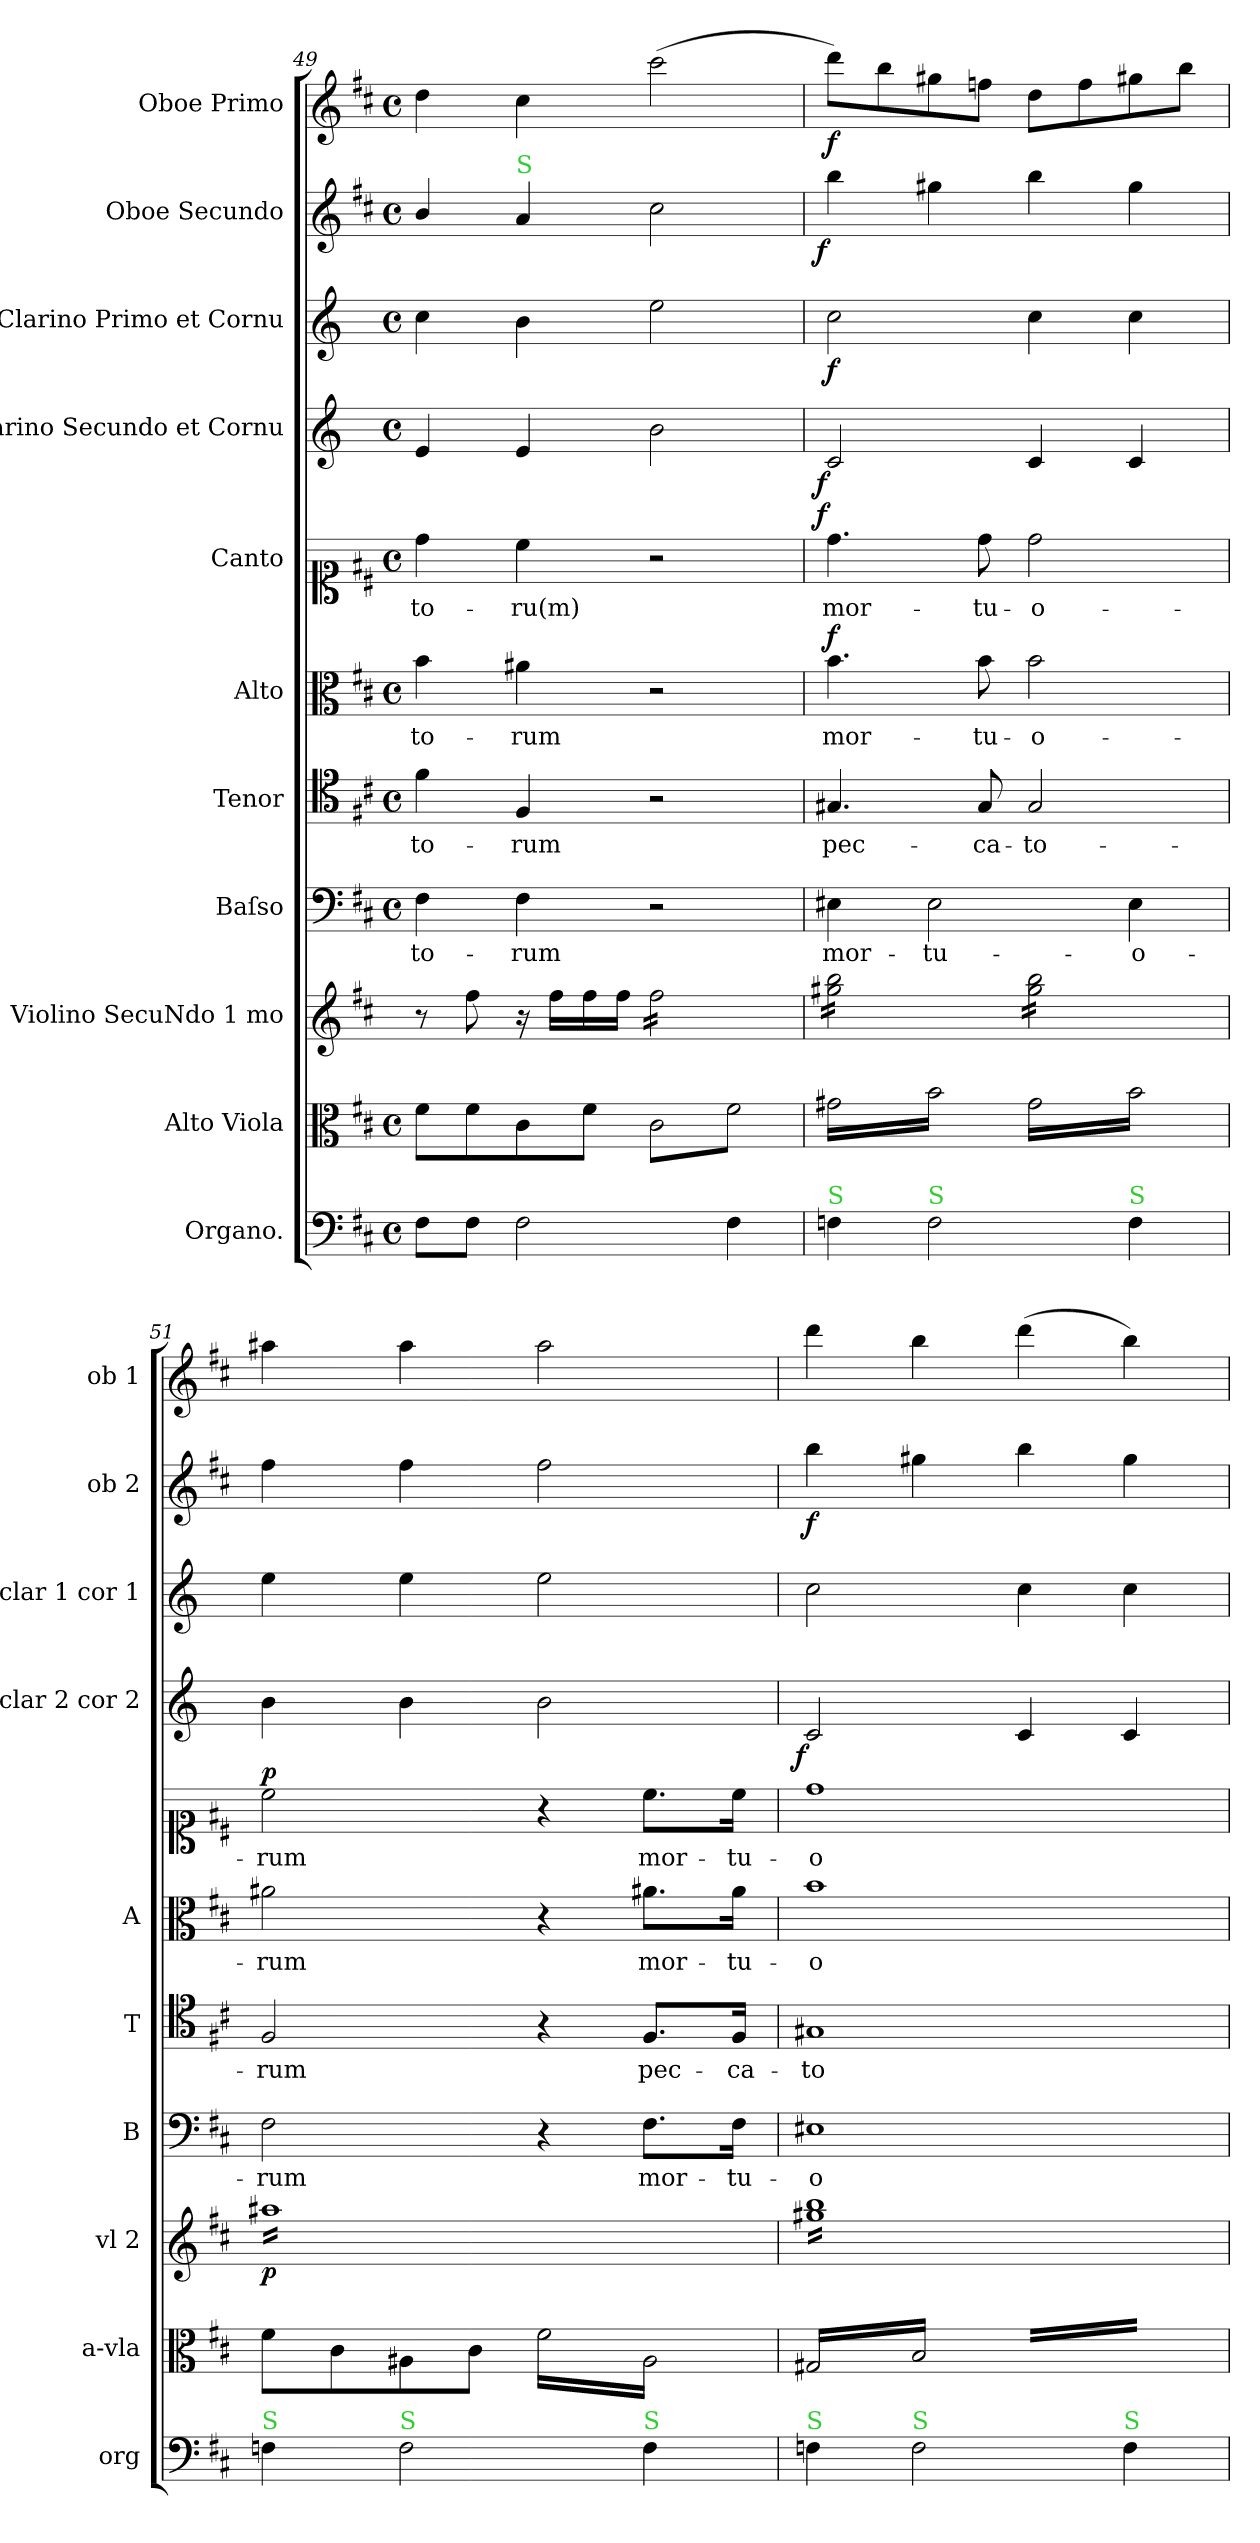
**kern	**kern	**kern	**dynam	**kern	**text	**kern	**text	**kern	**text	**dynam	**kern	**text	**dynam	**kern	**dynam	**kern	**dynam	**kern	**dynam	**kern	**dynam
*part11	*part10	*part9	*part9	*part8	*part8	*part7	*part7	*part6	*part6	*part6	*part5	*part5	*part5	*part4	*part4	*part3	*part3	*part2	*part2	*part1	*part1
*staff11	*staff10	*staff9	*staff9	*staff8	*staff8	*staff7	*staff7	*staff6	*staff6	*staff6	*staff5	*staff5	*staff5	*staff4	*staff4	*staff3	*staff3	*staff2	*staff2	*staff1	*staff1
*I"Organo.	*I"Alto Viola	*I"Violino SecuNdo 1 mo	*	*I"Baſso	*	*I"Tenor	*	*I"Alto	*	*	*I"Canto	*	*	*I"Clarino Secundo et Cornu	*	*I"Clarino Primo et Cornu	*	*I"Oboe Secundo	*	*I"Oboe Primo	*
*I'org	*I'a-vla	*I'vl 2	*	*I'B	*	*I'T	*	*I'A	*	*	*	*	*	*I'clar 2 cor 2	*	*I'clar 1 cor 1	*	*I'ob 2	*	*I'ob 1	*
*clefF4	*clefC3	*clefG2	*	*clefF4	*	*clefC4	*	*clefC3	*	*	*clefC1	*	*	*clefG2	*	*clefG2	*	*clefG2	*	*clefG2	*
*	*	*	*	*	*	*	*	*	*	*	*	*	*	*ITrd6c10	*	*ITrd6c10	*	*	*	*	*
*k[f#c#]	*k[f#c#]	*k[f#c#]	*	*k[f#c#]	*	*k[f#c#]	*	*k[f#c#]	*	*	*k[f#c#]	*	*	*k[f#c#]	*	*k[f#c#]	*	*k[f#c#]	*	*k[f#c#]	*
*D:	*D:	*D:	*	*D:	*	*D:	*	*D:	*	*	*D:	*	*	*D:	*	*D:	*	*D:	*	*D:	*
*M4/4	*M4/4	*	*	*M4/4	*	*M4/4	*	*M4/4	*	*	*M4/4	*	*	*M4/4	*	*M4/4	*	*M4/4	*	*M4/4	*
*met(c)	*met(c)	*	*	*met(c)	*	*met(c)	*	*met(c)	*	*	*met(c)	*	*	*met(c)	*	*met(c)	*	*met(c)	*	*met(c)	*
=49	=49	=49	=49	=49	=49	=49	=49	=49	=49	=49	=49	=49	=49	=49	=49	=49	=49	=49	=49	=49	=49
!	!	!	!	!	!	!	!LO:LY:i	!	!LO:LY:i	!	!	!LO:LY:i	!	!	!	!	!	!	!	!	!
8F#\L	8f#\L	8r	.	4F#\	-to-	4f#\	-to-	4b\	-to-	.	4dd\	-to-	.	4F#/	.	4d\	.	4b/	.	4dd\	.
8F#\J	8f#\	8ff#\	.	.	.	.	.	.	.	.	.	.	.	.	.	.	.	.	.	.	.
!	!	!	!	!	!	!	!	!	!	!	!	!	!	!	!	!	!	!LO:TX:a:color=limegreen:t=S	!	!	!
!	!	!	!	!	!	!	!LO:LY:i	!	!LO:LY:i	!	!	!LO:LY:i	!	!	!	!	!	!	!	!	!
2F#\	8c#\	16r	.	4F#\	-rum	4F#/	-rum	4a#X\	-rum	.	4cc#\	-ru(m)	.	4F#/	.	4c#\	.	4a/	.	4cc#\	.
.	.	16ff#\LL	.	.	.	.	.	.	.	.	.	.	.	.	.	.	.	.	.	.	.
.	8f#\J	16ff#\	.	.	.	.	.	.	.	.	.	.	.	.	.	.	.	.	.	.	.
.	.	16ff#\JJ	.	.	.	.	.	.	.	.	.	.	.	.	.	.	.	.	.	.	.
*	*tremolo	*	*	*	*	*	*	*	*	*	*	*	*	*	*	*	*	*	*	*	*
*	*	*tremolo	*	*	*	*	*	*	*	*	*	*	*	*	*	*	*	*	*	*	*
.	8c#\L	16ff#\LL	.	2r	.	2r	.	2r	.	.	2r	.	.	2c#\	.	2f#\	.	2cc#\	.	(2ccc#\	.
.	.	16ff#\	.	.	.	.	.	.	.	.	.	.	.	.	.	.	.	.	.	.	.
.	8f#\	16ff#\	.	.	.	.	.	.	.	.	.	.	.	.	.	.	.	.	.	.	.
.	.	16ff#\	.	.	.	.	.	.	.	.	.	.	.	.	.	.	.	.	.	.	.
4F#\	8c#\	16ff#\	.	.	.	.	.	.	.	.	.	.	.	.	.	.	.	.	.	.	.
.	.	16ff#\	.	.	.	.	.	.	.	.	.	.	.	.	.	.	.	.	.	.	.
.	8f#\J	16ff#\	.	.	.	.	.	.	.	.	.	.	.	.	.	.	.	.	.	.	.
.	.	16ff#\JJ	.	.	.	.	.	.	.	.	.	.	.	.	.	.	.	.	.	.	.
=50	=50	=50	=50	=50	=50	=50	=50	=50	=50	=50	=50	=50	=50	=50	=50	=50	=50	=50	=50	=50	=50
!LO:TX:a:color=limegreen:t=S	!	!	!	!	!	!	!	!	!	!	!	!	!	!	!	!	!	!	!	!	!
!	!	!	!	!	!	!	!LO:LY:i	!	!	!LO:DY:b	!	!	!LO:DY:a:rj	!	!LO:DY:rj	!	!	!	!LO:DY:rj	!	!
4Fn\	16g#X\LL	16gg#X\ 16bb\LL	fr	4E#X\	mor-	4.G#X/	pec-	4.b\	mor-	f	4.dd\	mor-	f.	2D/	f	2d\	f.	4bb\	f.	8ddd\L)	f.
.	16b\	16gg#X\ 16bb\	.	.	.	.	.	.	.	.	.	.	.	.	.	.	.	.	.	.	.
.	16g#X\	16gg#X\ 16bb\	.	.	.	.	.	.	.	.	.	.	.	.	.	.	.	.	.	8bb\	.
.	16b\	16gg#X\ 16bb\	.	.	.	.	.	.	.	.	.	.	.	.	.	.	.	.	.	.	.
!LO:TX:a:color=limegreen:t=S	!	!	!	!	!	!	!	!	!	!	!	!	!	!	!	!	!	!	!	!	!
2F\	16g#X\	16gg#X\ 16bb\	.	2E#\	tu-	.	.	.	.	.	.	.	.	.	.	.	.	4gg#X\	.	8gg#X\	.
.	16b\	16gg#X\ 16bb\	.	.	.	.	.	.	.	.	.	.	.	.	.	.	.	.	.	.	.
!	!	!	!	!	!	!	!LO:LY:i	!	!	!	!	!	!	!	!	!	!	!	!	!	!
.	16g#X\	16gg#X\ 16bb\	.	.	.	8G#/	-ca-	8b\	-tu-	.	8dd\	-tu-	.	.	.	.	.	.	.	8ffn\J	.
.	16b\JJ	16gg#X\ 16bb\JJ	.	.	.	.	.	.	.	.	.	.	.	.	.	.	.	.	.	.	.
!	!	!	!	!	!	!	!LO:LY:i	!	!	!	!	!	!	!	!	!	!	!	!	!	!
.	16g#\LL	16gg#\ 16bb\LL	.	.	.	2G#/	-to-	2b\	-o-	.	2dd\	-o-	.	4D/	.	4d\	.	4bb\	.	8dd\L	.
.	16b\	16gg#\ 16bb\	.	.	.	.	.	.	.	.	.	.	.	.	.	.	.	.	.	.	.
.	16g#\	16gg#\ 16bb\	.	.	.	.	.	.	.	.	.	.	.	.	.	.	.	.	.	8ff\	.
.	16b\	16gg#\ 16bb\	.	.	.	.	.	.	.	.	.	.	.	.	.	.	.	.	.	.	.
!LO:TX:a:color=limegreen:t=S	!	!	!	!	!	!	!	!	!	!	!	!	!	!	!	!	!	!	!	!	!
4F\	16g#\	16gg#\ 16bb\	.	4E#\	-o-	.	.	.	.	.	.	.	.	4D/	.	4d\	.	4gg#\	.	8gg#X\	.
.	16b\	16gg#\ 16bb\	.	.	.	.	.	.	.	.	.	.	.	.	.	.	.	.	.	.	.
.	16g#\	16gg#\ 16bb\	.	.	.	.	.	.	.	.	.	.	.	.	.	.	.	.	.	8bb\J	.
.	16b\JJ	16gg#\ 16bb\JJ	.	.	.	.	.	.	.	.	.	.	.	.	.	.	.	.	.	.	.
*	*Xtremolo	*	*	*	*	*	*	*	*	*	*	*	*	*	*	*	*	*	*	*	*
=51	=51	=51	=51	=51	=51	=51	=51	=51	=51	=51	=51	=51	=51	=51	=51	=51	=51	=51	=51	=51	=51
!LO:TX:a:color=limegreen:t=S	!	!	!	!	!	!	!	!	!	!	!	!	!	!	!	!	!	!	!	!	!
!	!	!	!	!	!	!	!LO:LY:i	!	!	!	!	!	!LO:DY:a	!	!	!	!	!	!	!	!
4Fn\	8f#\L	16aa#X\LL	p	2F#\	-rum	2F#/	-rum	2a#X\	-rum	.	2cc#\	-rum	p.	4c#\	po	4f#\	po	4ff#\	po.	4aa#X\	po
.	.	16aa#X\	.	.	.	.	.	.	.	.	.	.	.	.	.	.	.	.	.	.	.
.	8c#\	16aa#X\	.	.	.	.	.	.	.	.	.	.	.	.	.	.	.	.	.	.	.
.	.	16aa#X\	.	.	.	.	.	.	.	.	.	.	.	.	.	.	.	.	.	.	.
!LO:TX:a:color=limegreen:t=S	!	!	!	!	!	!	!	!	!	!	!	!	!	!	!	!	!	!	!	!	!
2F\	8A#X\	16aa#X\	.	.	.	.	.	.	.	.	.	.	.	4c#\	.	4f#\	.	4ff#\	.	4aa#\	.
.	.	16aa#X\	.	.	.	.	.	.	.	.	.	.	.	.	.	.	.	.	.	.	.
.	8c#\J	16aa#X\	.	.	.	.	.	.	.	.	.	.	.	.	.	.	.	.	.	.	.
.	.	16aa#X\	.	.	.	.	.	.	.	.	.	.	.	.	.	.	.	.	.	.	.
!	!LO:TX:a:color=crimson:t=⚠	!	!	!	!	!	!	!	!	!	!	!	!	!	!	!	!	!	!	!	!
*	*tremolo	*	*	*	*	*	*	*	*	*	*	*	*	*	*	*	*	*	*	*	*
.	16f#\LL	16aa#X\	.	4r	.	4r	.	4r	.	.	4r	.	.	2c#\	.	2f#\	.	2ff#\	.	2aa#\	.
.	16A#\	16aa#X\	.	.	.	.	.	.	.	.	.	.	.	.	.	.	.	.	.	.	.
.	16f#\	16aa#X\	.	.	.	.	.	.	.	.	.	.	.	.	.	.	.	.	.	.	.
.	16A#\	16aa#X\	.	.	.	.	.	.	.	.	.	.	.	.	.	.	.	.	.	.	.
!LO:TX:a:color=limegreen:t=S	!	!	!	!	!	!	!	!	!	!	!	!	!	!	!	!	!	!	!	!	!
!	!	!	!	!	!	!	!LO:LY:i	!	!	!	!	!LO:LY:i	!	!	!	!	!	!	!	!	!
4F\	16f#\	16aa#X\	.	8.F#\L	mor-	8.F#/L	pec-	8.a#X\L	mor-	.	8.cc#\L	mor-	.	.	.	.	.	.	.	.	.
.	16A#\	16aa#X\	.	.	.	.	.	.	.	.	.	.	.	.	.	.	.	.	.	.	.
.	16f#\	16aa#X\	.	.	.	.	.	.	.	.	.	.	.	.	.	.	.	.	.	.	.
!	!	!	!	!	!	!	!LO:LY:i	!	!	!	!	!LO:LY:i	!	!	!	!	!	!	!	!	!
.	16A#\JJ	16aa#X\JJ	.	16F#\Jk	-tu-	16F#/Jk	-ca-	16a#\Jk	-tu-	.	16cc#\Jk	-tu-	.	.	.	.	.	.	.	.	.
=52	=52	=52	=52	=52	=52	=52	=52	=52	=52	=52	=52	=52	=52	=52	=52	=52	=52	=52	=52	=52	=52
!LO:TX:a:color=limegreen:t=S	!	!	!	!	!	!	!	!	!	!	!	!	!	!	!	!	!	!	!	!	!
!	!	!	!	!	!	!	!LO:LY:i	!	!	!	!	!LO:LY:i	!LO:DY:a:rj	!	!LO:DY:rj	!	!	!	!	!	!
4Fn\	16G#X/LL	16gg#X\ 16bb\LL	fre	1E#X\	-o-	1G#X/	-to-	1b\	-o-	.	1dd\	-o-	fr	2D/	f	2d\	.	4bb\	f.	4ddd\	.
.	16B/	16gg#X\ 16bb\	.	.	.	.	.	.	.	.	.	.	.	.	.	.	.	.	.	.	.
.	16G#X/	16gg#X\ 16bb\	.	.	.	.	.	.	.	.	.	.	.	.	.	.	.	.	.	.	.
.	16B/	16gg#X\ 16bb\	.	.	.	.	.	.	.	.	.	.	.	.	.	.	.	.	.	.	.
!LO:TX:a:color=limegreen:t=S	!	!	!	!	!	!	!	!	!	!	!	!	!	!	!	!	!	!	!	!	!
!	!	!	!	!	!	!	!	!	!	!	!	!	!	!	!	!	!	!	!	!	!LO:DY:rj
2F\	16G#X/	16gg#X\ 16bb\	.	.	.	.	.	.	.	.	.	.	.	.	.	.	.	4gg#X\	.	4bb\	fr
.	16B/	16gg#X\ 16bb\	.	.	.	.	.	.	.	.	.	.	.	.	.	.	.	.	.	.	.
.	16G#X/	16gg#X\ 16bb\	.	.	.	.	.	.	.	.	.	.	.	.	.	.	.	.	.	.	.
.	16B/JJ	16gg#X\ 16bb\	.	.	.	.	.	.	.	.	.	.	.	.	.	.	.	.	.	.	.
.	16G#/yyLL	16gg#X\ 16bb\	.	.	.	.	.	.	.	.	.	.	.	4D/	.	4d\	.	4bb\	.	(4ddd\	.
.	16B/yy	16gg#X\ 16bb\	.	.	.	.	.	.	.	.	.	.	.	.	.	.	.	.	.	.	.
.	16G#/yy	16gg#X\ 16bb\	.	.	.	.	.	.	.	.	.	.	.	.	.	.	.	.	.	.	.
.	16B/yy	16gg#X\ 16bb\	.	.	.	.	.	.	.	.	.	.	.	.	.	.	.	.	.	.	.
!LO:TX:a:color=limegreen:t=S	!	!	!	!	!	!	!	!	!	!	!	!	!	!	!	!	!	!	!	!	!
4F\	16G#/yy	16gg#X\ 16bb\	.	.	.	.	.	.	.	.	.	.	.	4D/	.	4d\	.	4gg#\	.	4bb\)	.
.	16B/yy	16gg#X\ 16bb\	.	.	.	.	.	.	.	.	.	.	.	.	.	.	.	.	.	.	.
.	16G#/yy	16gg#X\ 16bb\	.	.	.	.	.	.	.	.	.	.	.	.	.	.	.	.	.	.	.
.	16B/yyJJ	16gg#X\ 16bb\JJ	.	.	.	.	.	.	.	.	.	.	.	.	.	.	.	.	.	.	.
*	*	*Xtremolo	*	*	*	*	*	*	*	*	*	*	*	*	*	*	*	*	*	*	*
*	*Xtremolo	*	*	*	*	*	*	*	*	*	*	*	*	*	*	*	*	*	*	*	*
.	.	.	.	.	.	.	.	.	.	.	.	.	.	.	.	.	.	.	.	.	.
.	.	.	.	.	.	.	.	.	.	.	.	.	.	.	.	.	.	.	.	.	.
.	.	.	.	.	.	.	.	.	.	.	.	.	.	.	.	.	.	.	.	.	.
.	.	.	.	.	.	.	.	.	.	.	.	.	.	.	.	.	.	.	.	.	.
=	=	=	=	=	=	=	=	=	=	=	=	=	=	=	=	=	=	=	=	=	=
*-	*-	*-	*-	*-	*-	*-	*-	*-	*-	*-	*-	*-	*-	*-	*-	*-	*-	*-	*-	*-	*-
